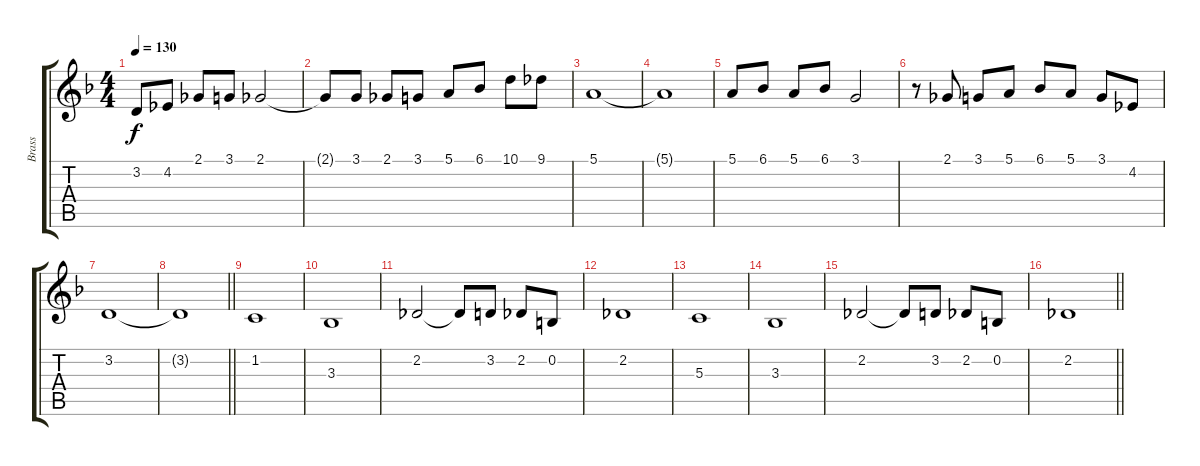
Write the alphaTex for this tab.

\track ("Brass" "Brass") {instrument frenchhorn}
\staff {score tabs}
\tuning (E4 B3 G3 D3 A2 E2) {hide}
\ts (4 4)
\tempo 130
\clef g2
\ks dminor
3.2.8{dy f} 4.2.8 2.1.8 3.1.8 2.1.2 |
2.1{t}.8 3.1.8 2.1.8 3.1.8 5.1.8 6.1.8 10.1.8 9.1.8 |
5.1.1 |
5.1{t}.1 |
5.1.8 6.1.8 5.1.8 6.1.8 3.1.2 |
r.8 2.1.8 3.1.8 5.1.8 6.1.8 5.1.8 3.1.8 4.2.8 |
3.2.1 |
\barLineRight lightlight
3.2{t}.1 |
\section ("" "")
1.2.1{volume 16} |
3.3.1 |
2.2.2 2.2{t}.8 3.2.8 2.2.8 0.2.8 |
2.2.1 |
5.3.1 |
3.3.1 |
2.2.2 2.2{t}.8 3.2.8 2.2.8 0.2.8 |
\barLineRight lightlight
2.2.1
